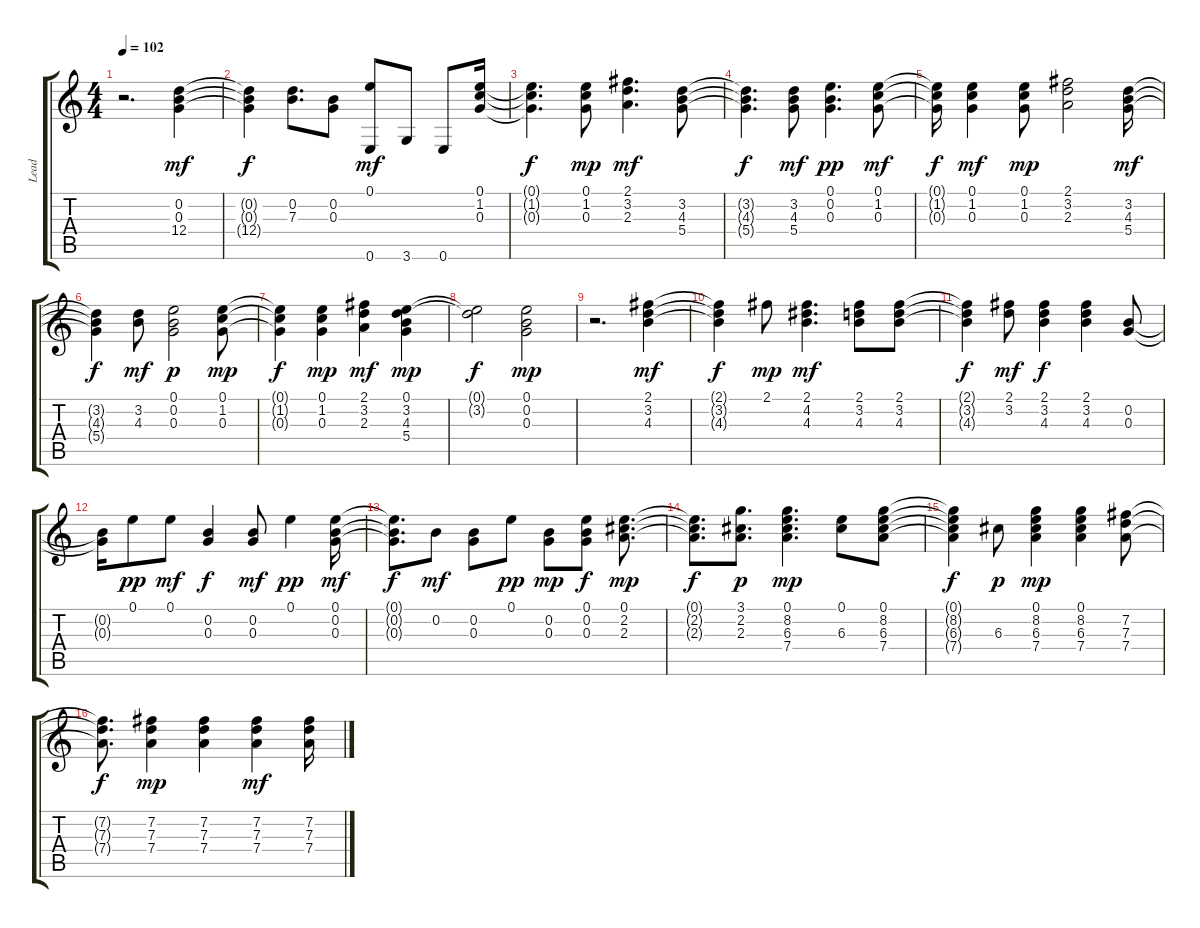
\track ("Lead" "Lead") {instrument electricguitarclean}
\staff {score tabs}
\tuning (E4 B3 G3 D3 A2 E2) {hide}
\ts (4 4)
\tempo 102
\clef g2
\ks c
r.2{d dy mp} (0.2 0.3 12.4).4{dy mf} |
(0.2{t} 0.3{t} 12.4{t}).4{dy f} (0.2 7.3).8{d} (0.2 0.3).8 (0.1 0.6).8{dy mf} 3.6.8 0.6.8 (0.1 1.2 0.3).16 |
(0.1{t} 1.2{t} 0.3{t}).4{d dy f} (0.1 1.2 0.3).8{dy mp} (2.1 3.2 2.3).4{d dy mf} (3.2 4.3 5.4).8 |
(3.2{t} 4.3{t} 5.4{t}).4{d dy f} (3.2 4.3 5.4).8{dy mf} (0.1 0.2 0.3).4{d dy pp} (0.1 1.2 0.3).8{dy mf} |
(0.1{t} 1.2{t} 0.3{t}).16{dy f} (0.1 1.2 0.3).4{dy mf} (0.1 1.2 0.3).8{dy mp} (2.1 3.2 2.3).2 (3.2 4.3 5.4).16{dy mf} |
(3.2{t} 4.3{t} 5.4{t}).4{dy f} (3.2 4.3).8{dy mf} (0.1 0.2 0.3).2{dy p} (0.1 1.2 0.3).8{dy mp} |
(0.1{t} 1.2{t} 0.3{t}).4{dy f} (0.1 1.2 0.3).4{dy mp} (2.1 3.2 2.3).4{dy mf} (0.1 3.2 4.3 5.4).4{dy mp} |
(0.1{t} 3.2{t}).2{dy f} (0.1 0.2 0.3).2{dy mp} |
r.2{d} (2.1 3.2 4.3).4{dy mf} |
(2.1{t} 3.2{t} 4.3{t}).4{dy f} 2.1.8{dy mp} (2.1 4.2 4.3).4{d dy mf} (2.1 3.2 4.3).8 (2.1 3.2 4.3).8 |
(2.1{t} 3.2{t} 4.3{t}).4{dy f} (2.1 3.2).8{dy mf} (2.1 3.2 4.3).4{dy f} (2.1 3.2 4.3).4 (0.2 0.3).8 |
(0.2{t} 0.3{t}).16 0.1.8{dy pp} 0.1.8{dy mf} (0.2 0.3).4{dy f} (0.2 0.3).8{dy mf} 0.1.4{dy pp} (0.1 0.2 0.3).16{dy mf} |
(0.1{t} 0.2{t} 0.3{t}).8{d dy f} 0.2.8{dy mf} (0.2 0.3).8 0.1.8{dy pp} (0.2 0.3).8{dy mp} (0.1 0.2 0.3).8{dy f} (0.1 2.2 2.3).8{d dy mp} |
(0.1{t} 2.2{t} 2.3{t}).8{d dy f} (3.1 2.2 2.3).8{d dy p} (0.1 8.2 6.3 7.4).4{d dy mp} (0.1 6.3).8 (0.1 8.2 6.3 7.4).8 |
(0.1{t} 8.2{t} 6.3{t} 7.4{t}).4{dy f} 6.3.8{dy p} (0.1 8.2 6.3 7.4).4{dy mp} (0.1 8.2 6.3 7.4).4 (7.2 7.3 7.4).8 |
(7.2{t} 7.3{t} 7.4{t}).8{d dy f} (7.2 7.3 7.4).4{dy mp} (7.2 7.3 7.4).4 (7.2 7.3 7.4).4{dy mf} (7.2 7.3 7.4).16
